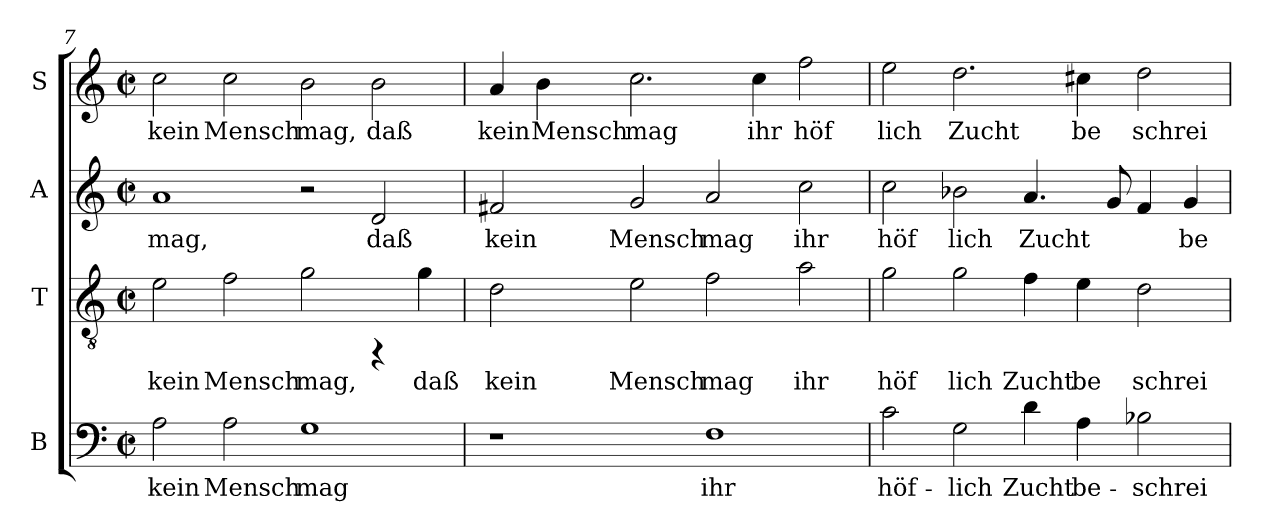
**kern	**text	**kern	**text	**kern	**text	**kern	**text
*part4	*part4	*part3	*part3	*part2	*part2	*part1	*part1
*staff4	*staff4	*staff3	*staff3	*staff2	*staff2	*staff1	*staff1
*I"B	*	*I"T	*	*I"A	*	*I"S	*
!!LO:PB:g=z
*clefF4	*	*clefGv2	*	*clefG2	*	*clefG2	*
*k[]	*	*k[]	*	*k[]	*	*k[]	*
*C:	*	*C:	*	*C:	*	*C:	*
*M2/2	*	*M2/2	*	*M2/2	*	*M2/2	*
*met(c|)	*	*met(c|)	*	*met(c|)	*	*met(c|)	*
=7	=7	=7	=7	=7	=7	=7	=7
!	!LO:LY:b:cj	!	!LO:LY:b:cj	!	!LO:LY:b:cj	!	!LO:LY:b:cj
2A\	kein	2e\	kein	1a	mag,	2cc\	kein
!	!LO:LY:b:cj	!	!LO:LY:b:cj	!	!	!	!LO:LY:b:cj
2A\	Mensch	2f\	Mensch	.	.	2cc\	Mensch
!	!LO:LY:b:cj	!	!LO:LY:b:cj	!	!	!	!LO:LY:b:cj
1G	mag	2g\	mag,	2r	.	2b\	mag,
!	!	!	!	!	!LO:LY:b:cj	!	!LO:LY:b:cj
.	.	4rFF	.	2d/	daß	2b\	daß
!	!	!	!LO:LY:b:cj	!	!	!	!
.	.	4g\	daß	.	.	.	.
=8	=8	=8	=8	=8	=8	=8	=8
!	!	!	!LO:LY:b:cj	!	!LO:LY:b:cj	!	!LO:LY:b:cj
1r	.	2d\	kein	2f#X/	kein	4a/	kein
!	!	!	!	!	!	!	!LO:LY:b:cj
.	.	.	.	.	.	4b\	Mensch
!	!	!	!LO:LY:b:cj	!	!LO:LY:b:cj	!	!LO:LY:b:cj
.	.	2e\	Mensch	2g/	Mensch	2.cc\	mag
!	!LO:LY:b:cj	!	!LO:LY:b:cj	!	!LO:LY:b:cj	!	!
1F	ihr	2f\	mag	2a/	mag	.	.
!	!	!	!	!	!	!	!LO:LY:b:cj
.	.	.	.	.	.	4cc\	ihr
!	!	!	!LO:LY:b:cj	!	!LO:LY:b:cj	!	!LO:LY:b:cj
.	.	2a\	ihr	2cc\	ihr	2ff\	höf
=9	=9	=9	=9	=9	=9	=9	=9
!	!LO:LY:b:cj	!	!LO:LY:b:cj	!	!LO:LY:b:cj	!	!LO:LY:b:cj
2c\	höf-	2g\	höf	2cc\	höf	2ee\	lich
!	!LO:LY:b:cj	!	!LO:LY:b:cj	!	!LO:LY:b:cj	!	!LO:LY:b:cj
2G\	-lich	2g\	lich	2b-X\	lich	2.dd\	Zucht
!	!LO:LY:b:cj	!	!LO:LY:b:cj	!	!LO:LY:b:cj	!	!
4d\	Zucht	4f\	Zucht	4.a/	Zucht	.	.
!	!LO:LY:b:cj	!	!LO:LY:b:cj	!	!	!	!LO:LY:b:cj
4A\	be-	4e\	be	.	.	4cc#X\	be
!	!	!	!	!	!LO:LY:b:cj	!	!
.	.	.	.	8g/	.	.	.
!	!LO:LY:b:cj	!	!LO:LY:b:cj	!	!LO:LY:b:cj	!	!LO:LY:b:cj
2B-X\	-schrei-	2d\	schrei	4f/	.	2dd\	schrei
!	!	!	!	!	!LO:LY:b:cj	!	!
.	.	.	.	4g/	be	.	.
=	=	=	=	=	=	=	=
*-	*-	*-	*-	*-	*-	*-	*-
